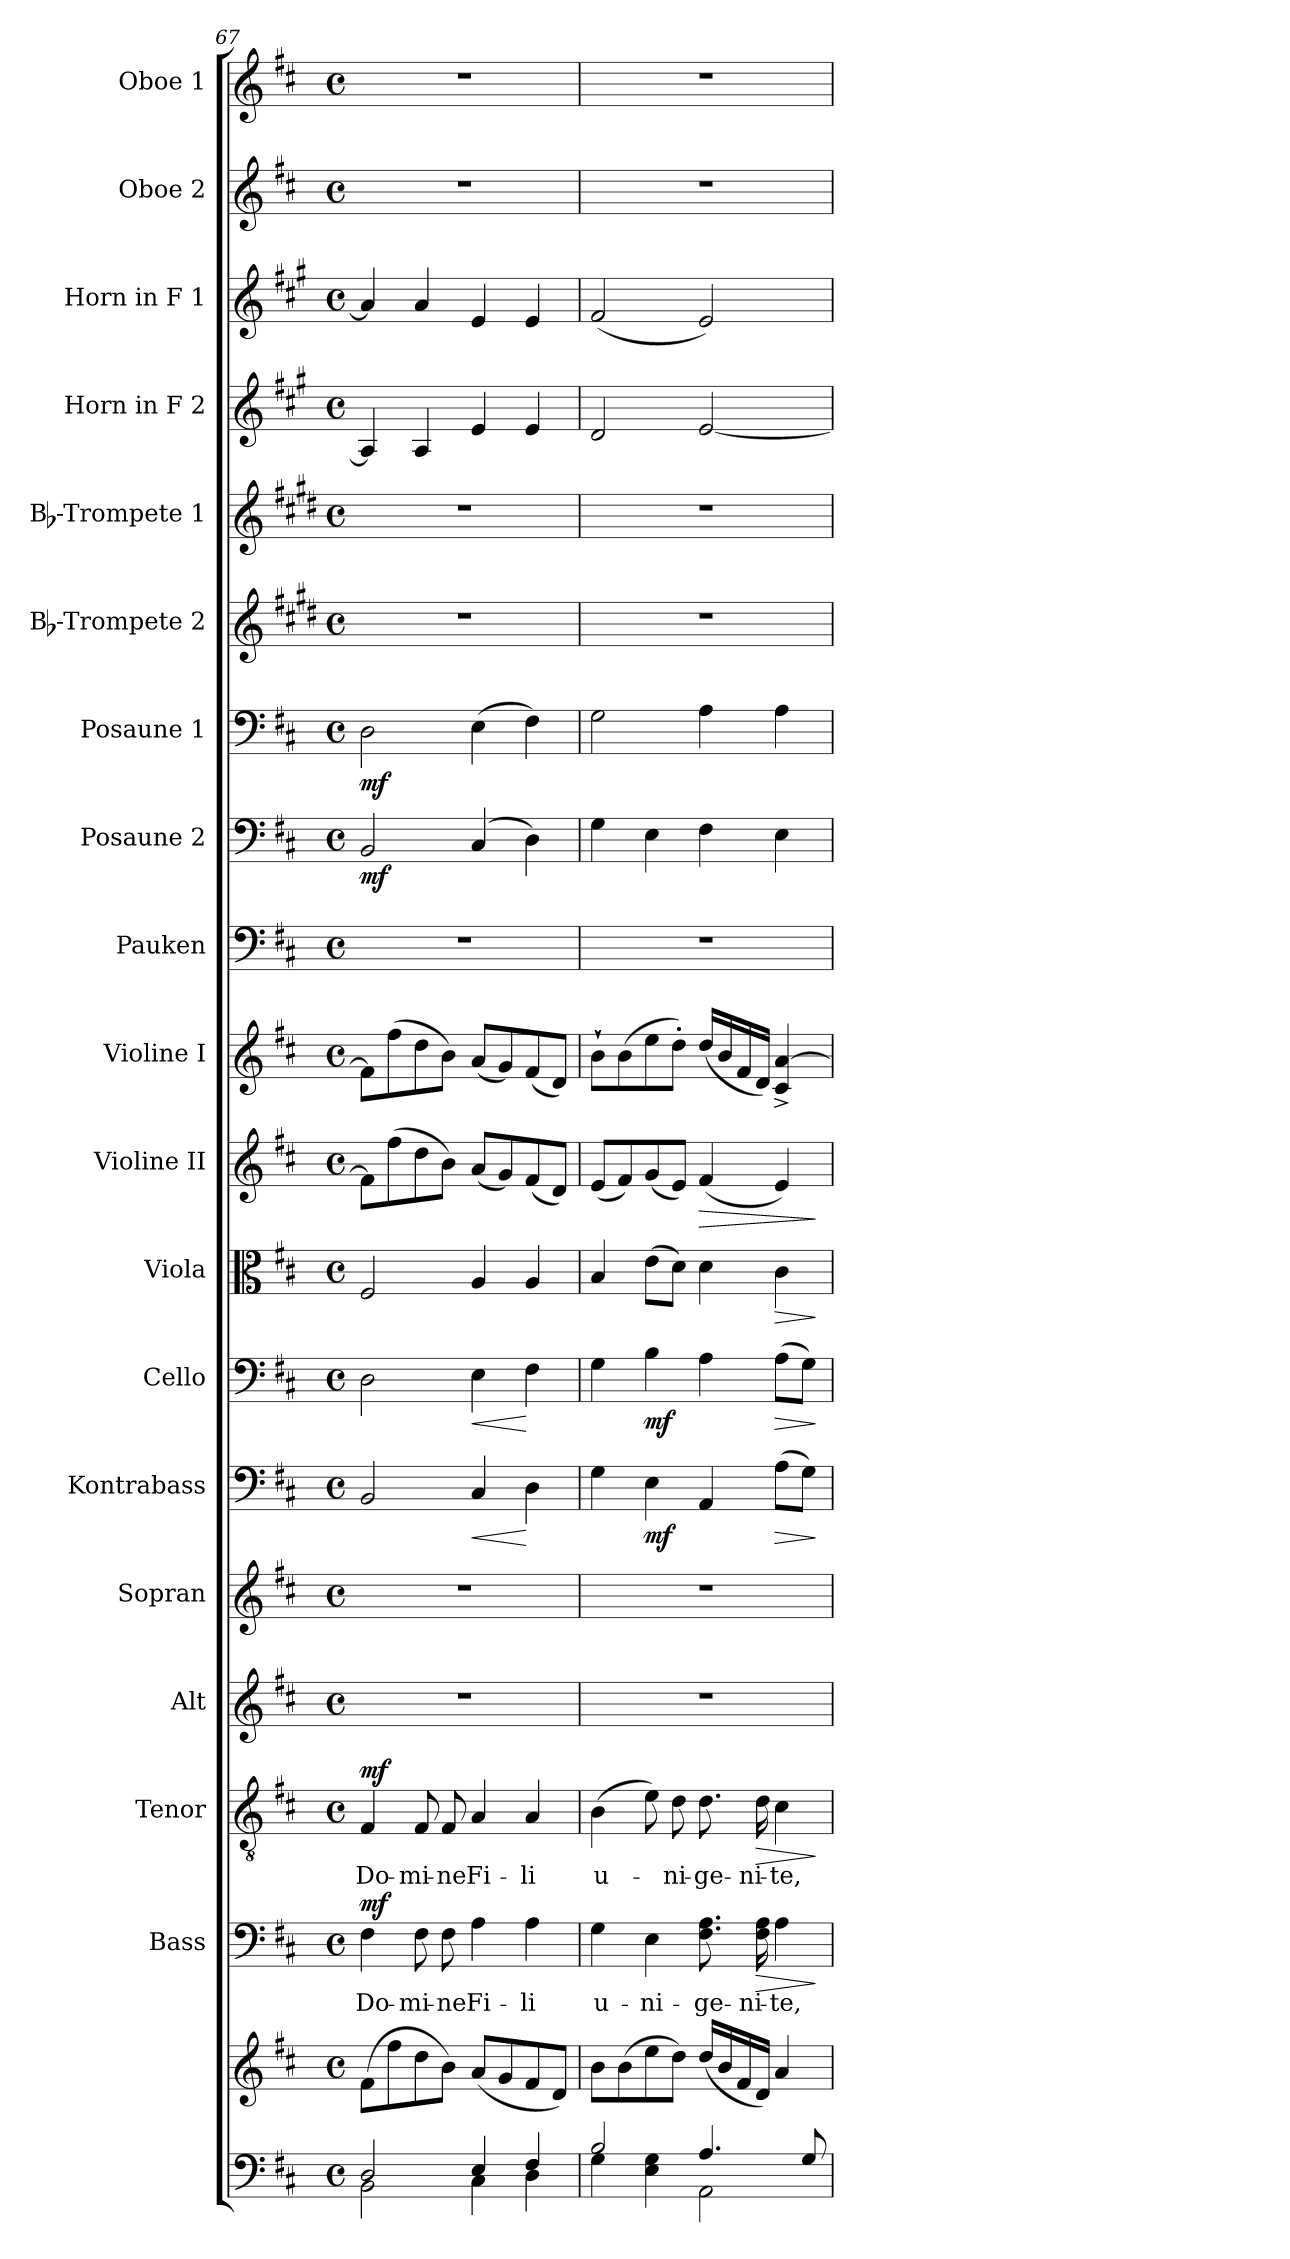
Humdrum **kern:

**kern	**kern	**kern	**text	**dynam	**kern	**text	**dynam	**kern	**kern	**kern	**dynam	**kern	**dynam	**kern	**dynam	**kern	**dynam	**kern	**kern	**kern	**dynam	**kern	**dynam	**kern	**kern	**kern	**kern	**kern	**kern
*part19	*part19	*part18	*part18	*part18	*part17	*part17	*part17	*part16	*part15	*part14	*part14	*part13	*part13	*part12	*part12	*part11	*part11	*part10	*part9	*part8	*part8	*part7	*part7	*part6	*part5	*part4	*part3	*part2	*part1
*staff20	*staff19	*staff18	*staff18	*staff18	*staff17	*staff17	*staff17	*staff16	*staff15	*staff14	*staff14	*staff13	*staff13	*staff12	*staff12	*staff11	*staff11	*staff10	*staff9	*staff8	*staff8	*staff7	*staff7	*staff6	*staff5	*staff4	*staff3	*staff2	*staff1
*	*	*I"Bass	*	*	*I"Tenor	*	*	*I"Alt	*I"Sopran	*I"Kontrabass	*	*I"Cello	*	*I"Viola	*	*I"Violine II	*	*I"Violine I	*I"Pauken	*I"Posaune 2	*	*I"Posaune 1	*	*I"Bb-Trompete 2	*I"Bb-Trompete 1	*I"Horn in F 2	*I"Horn in F 1	*I"Oboe 2	*I"Oboe 1
*	*	*I'B.	*	*	*I'T.	*	*	*I'A.	*I'S.	*I'Kb.	*	*	*	*I'Vla.	*	*I'Vl. II	*	*I'Vl. I	*I'Pk.	*I'Pos. 2	*	*I'Pos. 1	*	*I'Bb Trp. 2	*I'Bb Trp. 1	*	*	*I'Ob. 2	*I'Ob. 1
*clefF4	*clefG2	*clefF4	*	*	*clefGv2	*	*	*clefG2	*clefG2	*clefF4	*	*clefF4	*	*clefC3	*	*clefG2	*	*clefG2	*clefF4	*clefF4	*	*clefF4	*	*clefG2	*clefG2	*clefG2	*clefG2	*clefG2	*clefG2
*	*	*	*	*	*	*	*	*	*	*ITrd7c12	*	*	*	*	*	*	*	*	*	*	*	*	*	*ITrd1c2	*ITrd1c2	*ITrd4c7	*ITrd4c7	*	*
*k[f#c#]	*k[f#c#]	*k[f#c#]	*	*	*k[f#c#]	*	*	*k[f#c#]	*k[f#c#]	*k[f#c#]	*	*k[f#c#]	*	*k[f#c#]	*	*k[f#c#]	*	*k[f#c#]	*k[f#c#]	*k[f#c#]	*	*k[f#c#]	*	*k[f#c#]	*k[f#c#]	*k[f#c#]	*k[f#c#]	*k[f#c#]	*k[f#c#]
*D:	*D:	*D:	*	*	*D:	*	*	*D:	*D:	*D:	*	*D:	*	*D:	*	*D:	*	*D:	*D:	*D:	*	*D:	*	*D:	*D:	*D:	*D:	*D:	*D:
*M4/4	*M4/4	*M4/4	*	*	*M4/4	*	*	*M4/4	*M4/4	*M4/4	*	*M4/4	*	*M4/4	*	*M4/4	*	*M4/4	*M4/4	*M4/4	*	*M4/4	*	*M4/4	*M4/4	*M4/4	*M4/4	*M4/4	*M4/4
*met(c)	*met(c)	*met(c)	*	*	*met(c)	*	*	*met(c)	*met(c)	*met(c)	*	*met(c)	*	*met(c)	*	*met(c)	*	*met(c)	*met(c)	*met(c)	*	*met(c)	*	*met(c)	*met(c)	*met(c)	*met(c)	*met(c)	*met(c)
=67	=67	=67	=67	=67	=67	=67	=67	=67	=67	=67	=67	=67	=67	=67	=67	=67	=67	=67	=67	=67	=67	=67	=67	=67	=67	=67	=67	=67	=67
*^	*	*	*	*	*	*	*	*	*	*	*	*	*	*	*	*	*	*	*	*	*	*	*	*	*	*	*	*	*
!	!	!	!	!LO:LY:b	!LO:DY:a	!	!LO:LY:b	!LO:DY:a	!	!	!	!	!	!	!	!	!	!	!	!	!	!LO:DY:b	!	!LO:DY:b	!	!	!	!	!	!
2D/	2BB\	(>8f#\L	4F#\	Do-	mf	4F#/	Do-	mf	1r	1r	2BBB/	.	2D\	.	2F#/	.	8f#\L]	.	8f#\L]	1r	2BB/	mf	2D\	mf	1r	1r	4D/]	4d/]	1r	1r
.	.	8ff#\	.	.	.	.	.	.	.	.	.	.	.	.	.	.	(>8ff#\	.	(>8ff#\	.	.	.	.	.	.	.	.	.	.	.
!	!	!	!	!LO:LY:b	!	!	!LO:LY:b	!	!	!	!	!	!	!	!	!	!	!	!	!	!	!	!	!	!	!	!	!	!	!
.	.	8dd\	8F#\	-mi-	.	8F#/	-mi-	.	.	.	.	.	.	.	.	.	8dd\	.	8dd\	.	.	.	.	.	.	.	4D/	4d/	.	.
!	!	!	!	!LO:LY:b	!	!	!LO:LY:b	!	!	!	!	!	!	!	!	!	!	!	!	!	!	!	!	!	!	!	!	!	!	!
.	.	8b\J)	8F#\	-ne	.	8F#/	-ne	.	.	.	.	.	.	.	.	.	8b\J)	.	8b\J)	.	.	.	.	.	.	.	.	.	.	.
!	!	!	!	!LO:LY:b	!	!	!LO:LY:b	!	!	!	!	!LO:HP:b	!	!LO:HP:b	!	!	!	!	!	!	!	!	!	!	!	!	!	!	!	!
4E/	4C#\	(<8a/L	4A\	Fi-	.	4A/	Fi-	.	.	.	4CC#/	<	4E\	<	4A/	.	(<8a/L	.	(<8a/L	.	(4C#/	.	(>4E\	.	.	.	4A/	4A/	.	.
.	.	8g/	.	.	.	.	.	.	.	.	.	.	.	.	.	.	8g/)	.	8g/)	.	.	.	.	.	.	.	.	.	.	.
!	!	!	!	!LO:LY:b	!	!	!LO:LY:b	!	!	!	!	!	!	!	!	!	!	!	!	!	!	!	!	!	!	!	!	!	!	!
4F#/	4D\	8f#/	4A\	-li	.	4A/	-li	.	.	.	4DD\	[	4F#\	[	4A/	.	(<8f#/	.	(<8f#/	.	4D\)	.	4F#\)	.	.	.	4A/	4A/	.	.
.	.	8d/J)	.	.	.	.	.	.	.	.	.	.	.	.	.	.	8d/J)	.	8d/J)	.	.	.	.	.	.	.	.	.	.	.
=68	=68	=68	=68	=68	=68	=68	=68	=68	=68	=68	=68	=68	=68	=68	=68	=68	=68	=68	=68	=68	=68	=68	=68	=68	=68	=68	=68	=68	=68	=68
!	!	!	!	!LO:LY:b	!	!	!LO:LY:b	!	!	!	!	!	!	!	!	!	!	!	!	!	!	!	!	!	!	!	!	!	!	!
2B/	4G\	8b\L	4G\	u-	.	(>4B\	u-	.	1r	1r	4GG\	.	4G\	.	4B/	.	(<8e/L	.	8b`>\L	1r	4G\	.	2G\	.	1r	1r	2G/	(<2B/	1r	1r
.	.	(>8b\	.	.	.	.	.	.	.	.	.	.	.	.	.	.	8f#/)	.	(>8b\	.	.	.	.	.	.	.	.	.	.	.
!	!	!	!	!LO:LY:b	!	!	!	!	!	!	!	!LO:DY:b	!	!LO:DY:b	!	!	!	!	!	!	!	!	!	!	!	!	!	!	!	!
.	4E\ 4G\	8ee\	4E\	-ni-	.	8e\)	.	.	.	.	4EE\	mf	4B\	mf	(>8e\L	.	(<8g/	.	8ee\	.	4E\	.	.	.	.	.	.	.	.	.
!	!	!	!	!	!	!	!LO:LY:b	!	!	!	!	!	!	!	!	!	!	!	!	!	!	!	!	!	!	!	!	!	!	!
.	.	8dd\J)	.	.	.	8d\	-ni-	.	.	.	.	.	.	.	8d\J)	.	8e/J)	.	8dd'>\J)	.	.	.	.	.	.	.	.	.	.	.
!	!	!	!	!LO:LY:b	!	!	!LO:LY:b	!	!	!	!	!	!	!	!	!	!	!LO:HP:b	!	!	!	!	!	!	!	!	!	!	!	!
4.A/	2AA\	(<16dd/LL	8.F#\ 8.A\	-ge-	.	8.d\	-ge-	.	.	.	4AAA/	.	4A\	.	4d\	.	(<4f#/	>	(<16dd/LL	.	4F#\	.	4A\	.	.	.	[2A/	2A/)	.	.
.	.	16b/	.	.	.	.	.	.	.	.	.	.	.	.	.	.	.	.	16b/	.	.	.	.	.	.	.	.	.	.	.
.	.	16f#/	.	.	.	.	.	.	.	.	.	.	.	.	.	.	.	.	16f#/	.	.	.	.	.	.	.	.	.	.	.
!	!	!	!	!LO:LY:b	!LO:HP:b	!	!LO:LY:b	!LO:HP:b	!	!	!	!	!	!	!	!	!	!	!	!	!	!	!	!	!	!	!	!	!	!
.	.	16d/JJ)	16F#\ 16A\	-ni-	>	16d\	-ni-	>	.	.	.	.	.	.	.	.	.	.	16d/JJ)	.	.	.	.	.	.	.	.	.	.	.
!	!	!	!	!LO:LY:b	!	!	!LO:LY:b	!	!	!	!	!LO:HP:b	!	!LO:HP:b	!	!LO:HP:b	!	!	!	!	!	!	!	!	!	!	!	!	!	!
.	.	4a/	4A\	-te,	.	4c#\	-te,	.	.	.	(>8AA\L	>	(>8A\L	>	4c#\	>	4e/)	.	4c#/^< [>4a/^<	.	4E\	.	4A\	.	.	.	.	.	.	.
8G/	.	.	.	.	.	.	.	.	.	.	8GG\J)	.	8G\J)	.	.	.	.	.	.	.	.	.	.	.	.	.	.	.	.	.
*v	*v	*	*	*	*	*	*	*	*	*	*	*	*	*	*	*	*	*	*	*	*	*	*	*	*	*	*	*	*	*
.	.	.	.	]	.	.	]	.	.	.	]	.	]	.	]	.	]	.	.	.	.	.	.	.	.	.	.	.	.
=	=	=	=	=	=	=	=	=	=	=	=	=	=	=	=	=	=	=	=	=	=	=	=	=	=	=	=	=	=
*-	*-	*-	*-	*-	*-	*-	*-	*-	*-	*-	*-	*-	*-	*-	*-	*-	*-	*-	*-	*-	*-	*-	*-	*-	*-	*-	*-	*-	*-
